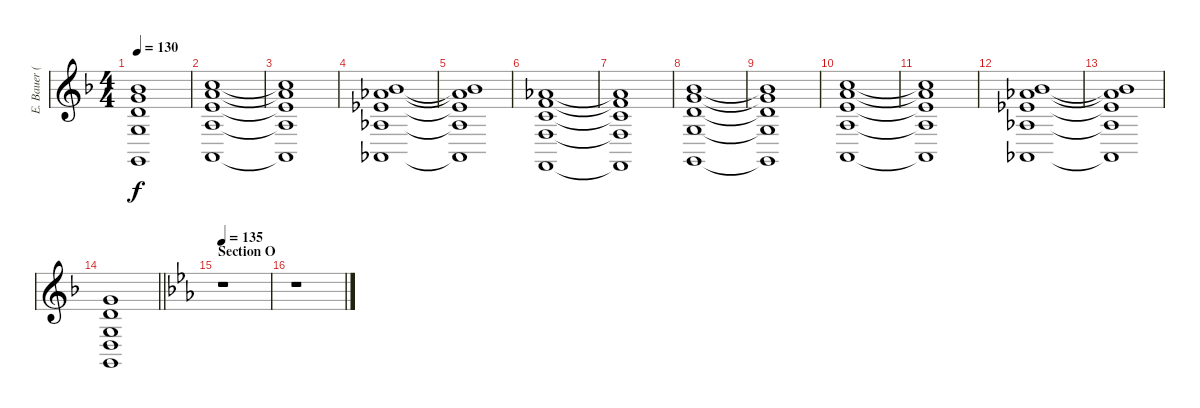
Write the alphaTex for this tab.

\track ("E. Bauer (Keyboard)" "E. Bauer (") {instrument stringensemble1}
\staff {score}
\tuning (E4 B3 G3 D3 A2 E2 B1) {hide}
\ts (4 4)
\tempo 130
\clef g2
\ks dminor
(6.1{t} 8.2{t} 7.3{t} 5.4{t} 8.7{t}).1{dy f} |
(8.1 10.2 9.3 7.4 10.7).1 |
(8.1{t} 10.2{t} 9.3{t} 7.4{t} 10.7{t}).1 |
(6.1 9.2 8.3 6.4 9.7).1 |
(6.1{t} 9.2{t} 8.3{t} 6.4{t} 9.7{t}).1 |
(4.1 6.2 5.3 3.4 6.7).1 |
(4.1{t} 6.2{t} 5.3{t} 3.4{t} 6.7{t}).1 |
(6.1 8.2 7.3 5.4 8.7).1 |
(6.1{t} 8.2{t} 7.3{t} 5.4{t} 8.7{t}).1 |
(8.1 10.2 9.3 7.4 10.7).1 |
(8.1{t} 10.2{t} 9.3{t} 7.4{t} 10.7{t}).1 |
(6.1 9.2 8.3 6.4 9.7).1 |
(6.1{t} 9.2{t} 8.3{t} 6.4{t} 9.7{t}).1 |
\barLineRight lightlight
(8.2 7.3 5.4 5.5 3.6).1 |
\section ("" "Section O")
\tempo 135
\ks cminor
r.1 |
r.1
